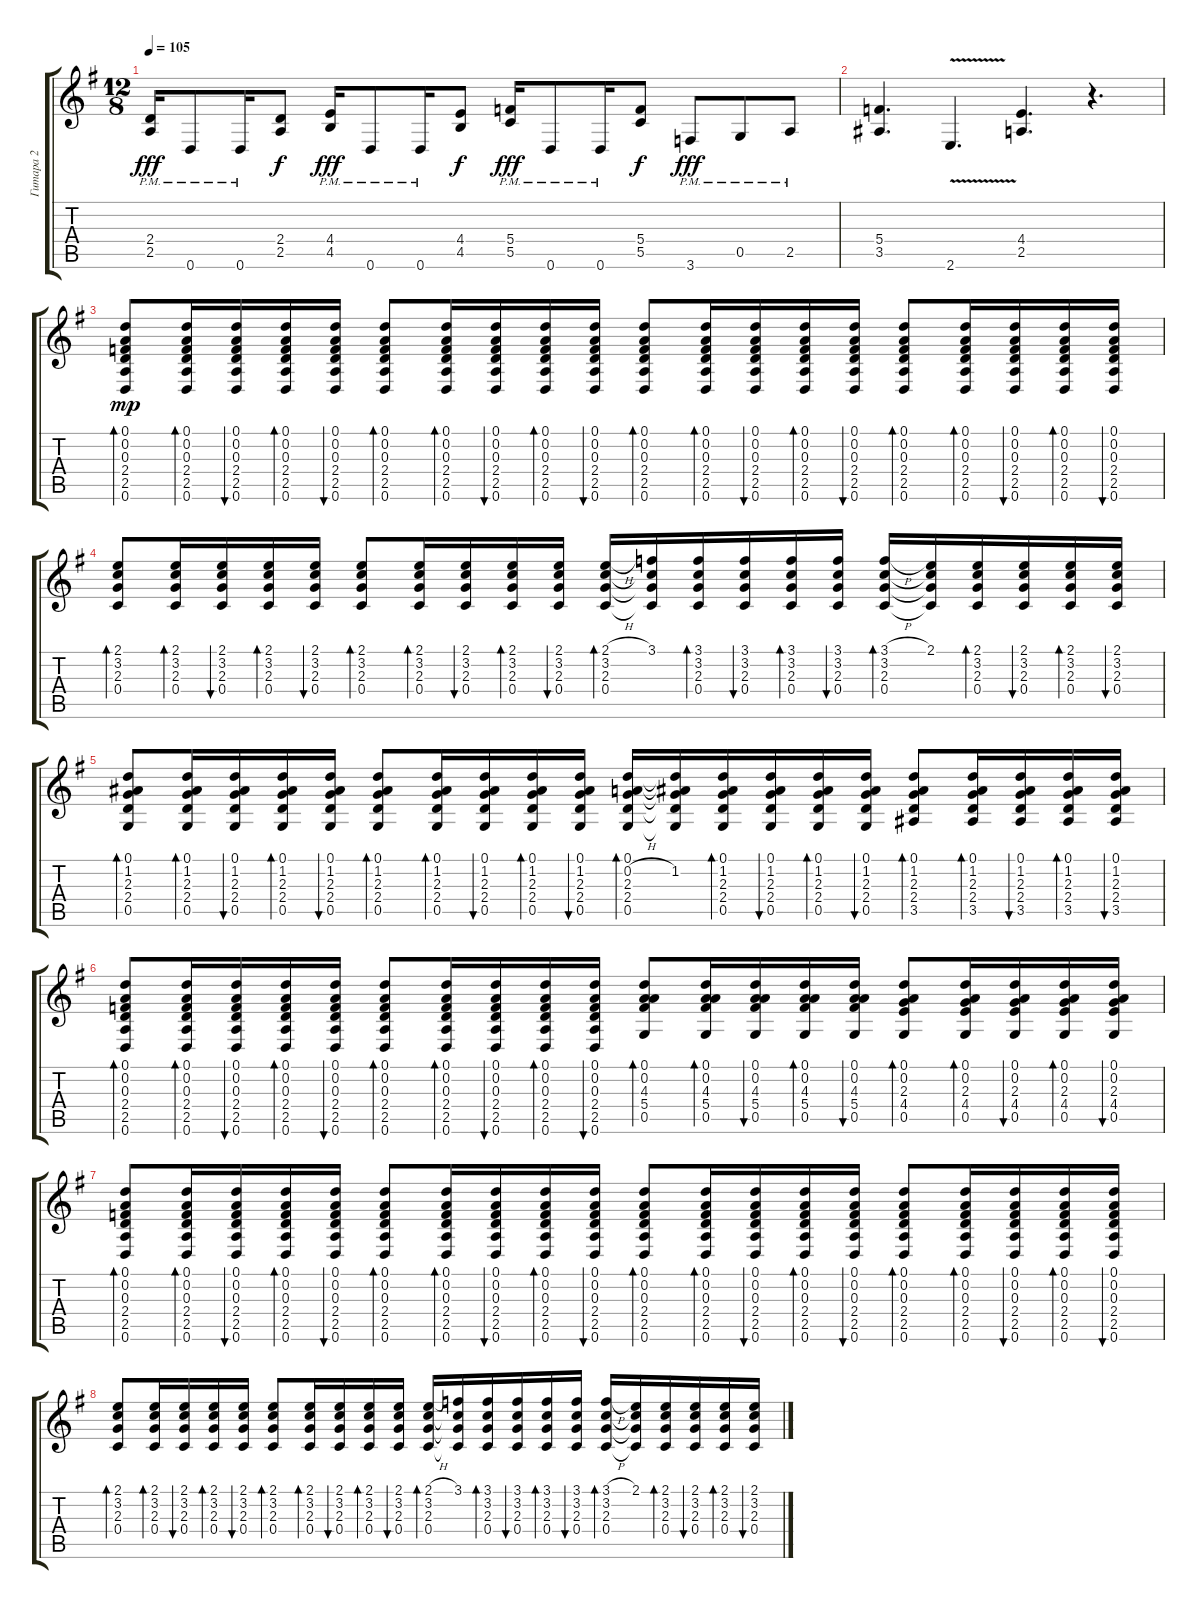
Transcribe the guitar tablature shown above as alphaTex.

\track ("Гитара 2" "Гитара 2") {instrument acousticguitarsteel}
\staff {score tabs}
\tuning (D4 A3 F3 C3 G2 D2) {hide}
\ts (12 8)
\tempo 105
\clef g2
\ks eminor
(2.4{pm} 2.5{pm}).16{dy fff instrument distortionguitar} 0.6{pm}.8 0.6{pm}.16 (2.4 2.5).8{dy f} (4.4{pm} 4.5{pm}).16{dy fff} 0.6{pm}.8 0.6{pm}.16 (4.4 4.5).8{dy f} (5.4{pm} 5.5{pm}).16{dy fff} 0.6{pm}.8 0.6{pm}.16 (5.4 5.5).8{dy f} 3.6{pm}.8{dy fff} 0.5{pm}.8 2.5{pm}.8 |
(5.4 3.5).4{d instrument distortionguitar} 2.6{v}.4{d} (4.4 2.5).4{d} r.4{d} |
(0.1 0.2 0.3 2.4 2.5 0.6).8{bd 60 dy mp instrument acousticguitarsteel} (0.1 0.2 0.3 2.4 2.5 0.6).16{bd 60} (0.1 0.2 0.3 2.4 2.5 0.6).16{bu 60} (0.1 0.2 0.3 2.4 2.5 0.6).16{bd 60} (0.1 0.2 0.3 2.4 2.5 0.6).16{bu 60} (0.1 0.2 0.3 2.4 2.5 0.6).8{bd 60} (0.1 0.2 0.3 2.4 2.5 0.6).16{bd 60} (0.1 0.2 0.3 2.4 2.5 0.6).16{bu 60} (0.1 0.2 0.3 2.4 2.5 0.6).16{bd 60} (0.1 0.2 0.3 2.4 2.5 0.6).16{bu 60} (0.1 0.2 0.3 2.4 2.5 0.6).8{bd 60} (0.1 0.2 0.3 2.4 2.5 0.6).16{bd 60} (0.1 0.2 0.3 2.4 2.5 0.6).16{bu 60} (0.1 0.2 0.3 2.4 2.5 0.6).16{bd 60} (0.1 0.2 0.3 2.4 2.5 0.6).16{bu 60} (0.1 0.2 0.3 2.4 2.5 0.6).8{bd 60} (0.1 0.2 0.3 2.4 2.5 0.6).16{bd 60} (0.1 0.2 0.3 2.4 2.5 0.6).16{bu 60} (0.1 0.2 0.3 2.4 2.5 0.6).16{bd 60} (0.1 0.2 0.3 2.4 2.5 0.6).16{bu 60} |
(2.1 3.2 2.3 0.4).8{bd 60} (2.1 3.2 2.3 0.4).16{bd 60} (2.1 3.2 2.3 0.4).16{bu 60} (2.1 3.2 2.3 0.4).16{bd 60} (2.1 3.2 2.3 0.4).16{bu 60} (2.1 3.2 2.3 0.4).8{bd 60} (2.1 3.2 2.3 0.4).16{bd 60} (2.1 3.2 2.3 0.4).16{bu 60} (2.1 3.2 2.3 0.4).16{bd 60} (2.1 3.2 2.3 0.4).16{bu 60} (2.1{h} 3.2 2.3 0.4).16{bd 60} (3.1 3.2{t} 2.3{t} 0.4{t}).16 (3.1 3.2 2.3 0.4).16{bd 60} (3.1 3.2 2.3 0.4).16{bu 60} (3.1 3.2 2.3 0.4).16{bd 60} (3.1 3.2 2.3 0.4).16{bu 60} (3.1{h} 3.2 2.3 0.4).16{bd 60} (2.1 3.2{t} 2.3{t} 0.4{t}).16 (2.1 3.2 2.3 0.4).16{bd 60} (2.1 3.2 2.3 0.4).16{bu 60} (2.1 3.2 2.3 0.4).16{bd 60} (2.1 3.2 2.3 0.4).16{bu 60} |
(0.1 1.2 2.3 2.4 0.5).8{bd 60} (0.1 1.2 2.3 2.4 0.5).16{bd 60} (0.1 1.2 2.3 2.4 0.5).16{bu 60} (0.1 1.2 2.3 2.4 0.5).16{bd 60} (0.1 1.2 2.3 2.4 0.5).16{bu 60} (0.1 1.2 2.3 2.4 0.5).8{bd 60} (0.1 1.2 2.3 2.4 0.5).16{bd 60} (0.1 1.2 2.3 2.4 0.5).16{bu 60} (0.1 1.2 2.3 2.4 0.5).16{bd 60} (0.1 1.2 2.3 2.4 0.5).16{bu 60} (0.1 0.2{h} 2.3 2.4 0.5).16{bd 60} (0.1{t} 1.2 2.3{t} 2.4{t} 0.5{t}).16 (0.1 1.2 2.3 2.4 0.5).16{bd 60} (0.1 1.2 2.3 2.4 0.5).16{bu 60} (0.1 1.2 2.3 2.4 0.5).16{bd 60} (0.1 1.2 2.3 2.4 0.5).16{bu 60} (0.1 1.2 2.3 2.4 3.5).8{bd 60} (0.1 1.2 2.3 2.4 3.5).16{bd 60} (0.1 1.2 2.3 2.4 3.5).16{bu 60} (0.1 1.2 2.3 2.4 3.5).16{bd 60} (0.1 1.2 2.3 2.4 3.5).16{bu 60} |
(0.1 0.2 0.3 2.4 2.5 0.6).8{bd 60} (0.1 0.2 0.3 2.4 2.5 0.6).16{bd 60} (0.1 0.2 0.3 2.4 2.5 0.6).16{bu 60} (0.1 0.2 0.3 2.4 2.5 0.6).16{bd 60} (0.1 0.2 0.3 2.4 2.5 0.6).16{bu 60} (0.1 0.2 0.3 2.4 2.5 0.6).8{bd 60} (0.1 0.2 0.3 2.4 2.5 0.6).16{bd 60} (0.1 0.2 0.3 2.4 2.5 0.6).16{bu 60} (0.1 0.2 0.3 2.4 2.5 0.6).16{bd 60} (0.1 0.2 0.3 2.4 2.5 0.6).16{bu 60} (0.1 0.2 4.3 5.4 0.5).8{bd 60} (0.1 0.2 4.3 5.4 0.5).16{bd 60} (0.1 0.2 4.3 5.4 0.5).16{bu 60} (0.1 0.2 4.3 5.4 0.5).16{bd 60} (0.1 0.2 4.3 5.4 0.5).16{bu 60} (0.1 0.2 2.3 4.4 0.5).8{bd 60} (0.1 0.2 2.3 4.4 0.5).16{bd 60} (0.1 0.2 2.3 4.4 0.5).16{bu 60} (0.1 0.2 2.3 4.4 0.5).16{bd 60} (0.1 0.2 2.3 4.4 0.5).16{bu 60} |
(0.1 0.2 0.3 2.4 2.5 0.6).8{bd 60} (0.1 0.2 0.3 2.4 2.5 0.6).16{bd 60} (0.1 0.2 0.3 2.4 2.5 0.6).16{bu 60} (0.1 0.2 0.3 2.4 2.5 0.6).16{bd 60} (0.1 0.2 0.3 2.4 2.5 0.6).16{bu 60} (0.1 0.2 0.3 2.4 2.5 0.6).8{bd 60} (0.1 0.2 0.3 2.4 2.5 0.6).16{bd 60} (0.1 0.2 0.3 2.4 2.5 0.6).16{bu 60} (0.1 0.2 0.3 2.4 2.5 0.6).16{bd 60} (0.1 0.2 0.3 2.4 2.5 0.6).16{bu 60} (0.1 0.2 0.3 2.4 2.5 0.6).8{bd 60} (0.1 0.2 0.3 2.4 2.5 0.6).16{bd 60} (0.1 0.2 0.3 2.4 2.5 0.6).16{bu 60} (0.1 0.2 0.3 2.4 2.5 0.6).16{bd 60} (0.1 0.2 0.3 2.4 2.5 0.6).16{bu 60} (0.1 0.2 0.3 2.4 2.5 0.6).8{bd 60} (0.1 0.2 0.3 2.4 2.5 0.6).16{bd 60} (0.1 0.2 0.3 2.4 2.5 0.6).16{bu 60} (0.1 0.2 0.3 2.4 2.5 0.6).16{bd 60} (0.1 0.2 0.3 2.4 2.5 0.6).16{bu 60} |
(2.1 3.2 2.3 0.4).8{bd 60} (2.1 3.2 2.3 0.4).16{bd 60} (2.1 3.2 2.3 0.4).16{bu 60} (2.1 3.2 2.3 0.4).16{bd 60} (2.1 3.2 2.3 0.4).16{bu 60} (2.1 3.2 2.3 0.4).8{bd 60} (2.1 3.2 2.3 0.4).16{bd 60} (2.1 3.2 2.3 0.4).16{bu 60} (2.1 3.2 2.3 0.4).16{bd 60} (2.1 3.2 2.3 0.4).16{bu 60} (2.1{h} 3.2 2.3 0.4).16{bd 60} (3.1 3.2{t} 2.3{t} 0.4{t}).16 (3.1 3.2 2.3 0.4).16{bd 60} (3.1 3.2 2.3 0.4).16{bu 60} (3.1 3.2 2.3 0.4).16{bd 60} (3.1 3.2 2.3 0.4).16{bu 60} (3.1{h} 3.2 2.3 0.4).16{bd 60} (2.1 3.2{t} 2.3{t} 0.4{t}).16 (2.1 3.2 2.3 0.4).16{bd 60} (2.1 3.2 2.3 0.4).16{bu 60} (2.1 3.2 2.3 0.4).16{bd 60} (2.1 3.2 2.3 0.4).16{bu 60}
